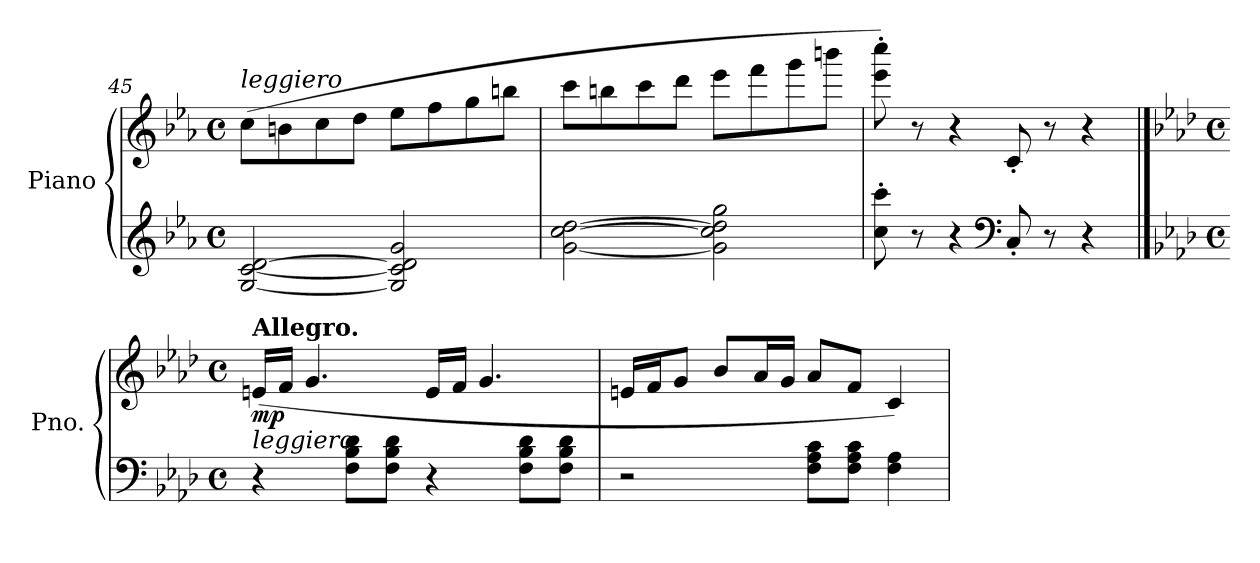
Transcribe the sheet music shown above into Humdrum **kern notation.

**kern	**kern	**dynam
*part1	*part1	*part1
*staff2	*staff1	*staff1/2
*I"Piano	*	*
*I'Pno.	*	*
*clefG2	*clefG2	*
*k[b-e-a-]	*k[b-e-a-]	*
*M4/4	*M4/4	*
*met(c)	*met(c)	*
=45	=45	=45
!	!LO:TX:a:i:t=leggiero	!
[2G/ [2c/ [2d/	(>8cc\L	.
.	8bn\	.
.	8cc\	.
.	8dd\J	.
2G/] 2c/] 2d/] 2g/	8ee-\L	.
.	8ff\	.
.	8gg\	.
.	8bbn\J	.
=46	=46	=46
[2g\ [2cc\ [2dd\	8ccc\L	.
.	8bbn\	.
.	8ccc\	.
.	8ddd\J	.
2g\] 2cc\] 2dd\] 2gg\	8eee-\L	.
.	8fff\	.
.	8ggg\	.
.	8bbbn\J	.
=47	=47	=47
8cc\' 8ccc\'	8eee-\' 8cccc\')	.
8r	8r	.
4r	4r	.
*clefF4	*	*
8C'/	8c'/	.
8r	8r	.
4r	4r	.
!!LO:PB:g=z
==48	==48	==48
*k[b-e-a-d-]	*k[b-e-a-d-]	*
*M4/4	*M4/4	*
*met(c)	*met(c)	*
*	*MM120	*
!	!LO:TX:b:i:t=leggiero	!
!	!LO:TX:a:B:t=Allegro.	!
!	!	!LO:DY:b
4r	(>16en/LL	mp
.	16f/JJ	.
.	4.g/	.
8F\ 8B-\ 8d-\L	.	.
8F\ 8B-\ 8d-\J	.	.
4r	16e/LL	.
.	16f/JJ	.
.	4.g/	.
8F\ 8B-\ 8d-\L	.	.
8F\ 8B-\ 8d-\J	.	.
=49	=49	=49
2r	16en/LL	.
.	16f/J	.
.	8g/J	.
.	8b-/L	.
.	16a-/L	.
.	16g/JJ	.
8F\ 8A-\ 8c\L	8a-/L	.
8F\ 8A-\ 8c\J	8f/J	.
4F\ 4A-\	4c/)	.
=	=	=
*-	*-	*-
